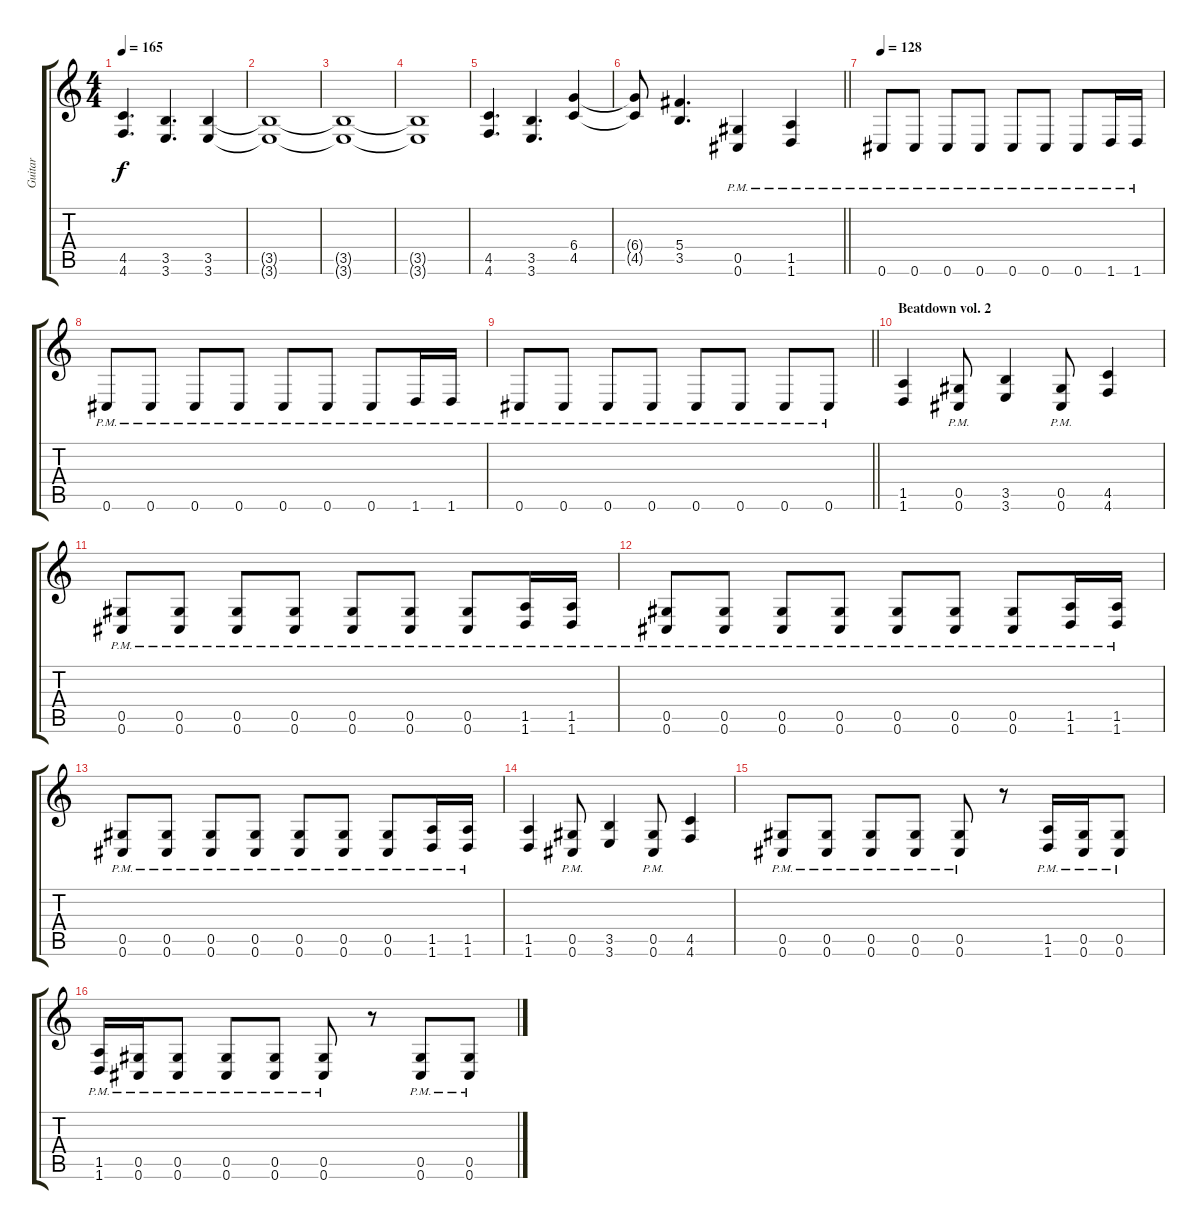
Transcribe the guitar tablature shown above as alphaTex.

\track ("Guitar" "Guitar") {instrument distortionguitar}
\staff {score tabs}
\tuning (Eb4 Bb3 Gb3 Db3 Ab2 Db2) {hide}
\ts (4 4)
\tempo 165
\clef g2
\ks c
(4.5 4.6).4{d dy f} (3.5 3.6).4{d} (3.5 3.6).4 |
(3.5{t} 3.6{t}).1 |
(3.5{t} 3.6{t}).1 |
(3.5{t} 3.6{t}).1 |
(4.5 4.6).4{d} (3.5 3.6).4{d} (6.4 4.5).4 |
\barLineRight lightlight
(6.4{t} 4.5{t}).8 (5.4 3.5).4{d} (0.5{pm} 0.6{pm}).4 (1.5{pm} 1.6{pm}).4 |
\tempo 128
0.6{pm}.8 0.6{pm}.8 0.6{pm}.8 0.6{pm}.8 0.6{pm}.8 0.6{pm}.8 0.6{pm}.8 1.6{pm}.16 1.6{pm}.16 |
0.6{pm}.8 0.6{pm}.8 0.6{pm}.8 0.6{pm}.8 0.6{pm}.8 0.6{pm}.8 0.6{pm}.8 1.6{pm}.16 1.6{pm}.16 |
\barLineRight lightlight
0.6{pm}.8 0.6{pm}.8 0.6{pm}.8 0.6{pm}.8 0.6{pm}.8 0.6{pm}.8 0.6{pm}.8 0.6{pm}.8 |
\section ("" "Beatdown vol. 2")
(1.5 1.6).4 (0.5{pm} 0.6{pm}).8 (3.5 3.6).4 (0.5{pm} 0.6{pm}).8 (4.5 4.6).4 |
(0.5{pm} 0.6{pm}).8 (0.5{pm} 0.6{pm}).8 (0.5{pm} 0.6{pm}).8 (0.5{pm} 0.6{pm}).8 (0.5{pm} 0.6{pm}).8 (0.5{pm} 0.6{pm}).8 (0.5{pm} 0.6{pm}).8 (1.5{pm} 1.6{pm}).16 (1.5{pm} 1.6{pm}).16 |
(0.5{pm} 0.6{pm}).8 (0.5{pm} 0.6{pm}).8 (0.5{pm} 0.6{pm}).8 (0.5{pm} 0.6{pm}).8 (0.5{pm} 0.6{pm}).8 (0.5{pm} 0.6{pm}).8 (0.5{pm} 0.6{pm}).8 (1.5{pm} 1.6{pm}).16 (1.5{pm} 1.6{pm}).16 |
(0.5{pm} 0.6{pm}).8 (0.5{pm} 0.6{pm}).8 (0.5{pm} 0.6{pm}).8 (0.5{pm} 0.6{pm}).8 (0.5{pm} 0.6{pm}).8 (0.5{pm} 0.6{pm}).8 (0.5{pm} 0.6{pm}).8 (1.5{pm} 1.6{pm}).16 (1.5{pm} 1.6{pm}).16 |
(1.5 1.6).4 (0.5{pm} 0.6{pm}).8 (3.5 3.6).4 (0.5{pm} 0.6{pm}).8 (4.5 4.6).4 |
(0.5{pm} 0.6{pm}).8 (0.5{pm} 0.6{pm}).8 (0.5{pm} 0.6{pm}).8 (0.5{pm} 0.6{pm}).8 (0.5{pm} 0.6{pm}).8 r.8 (1.5{pm} 1.6{pm}).16 (0.5{pm} 0.6{pm}).16 (0.5{pm} 0.6{pm}).8 |
(1.5{pm} 1.6{pm}).16 (0.5{pm} 0.6{pm}).16 (0.5{pm} 0.6{pm}).8 (0.5{pm} 0.6{pm}).8 (0.5{pm} 0.6{pm}).8 (0.5{pm} 0.6{pm}).8 r.8 (0.5{pm} 0.6{pm}).8 (0.5{pm} 0.6{pm}).8
